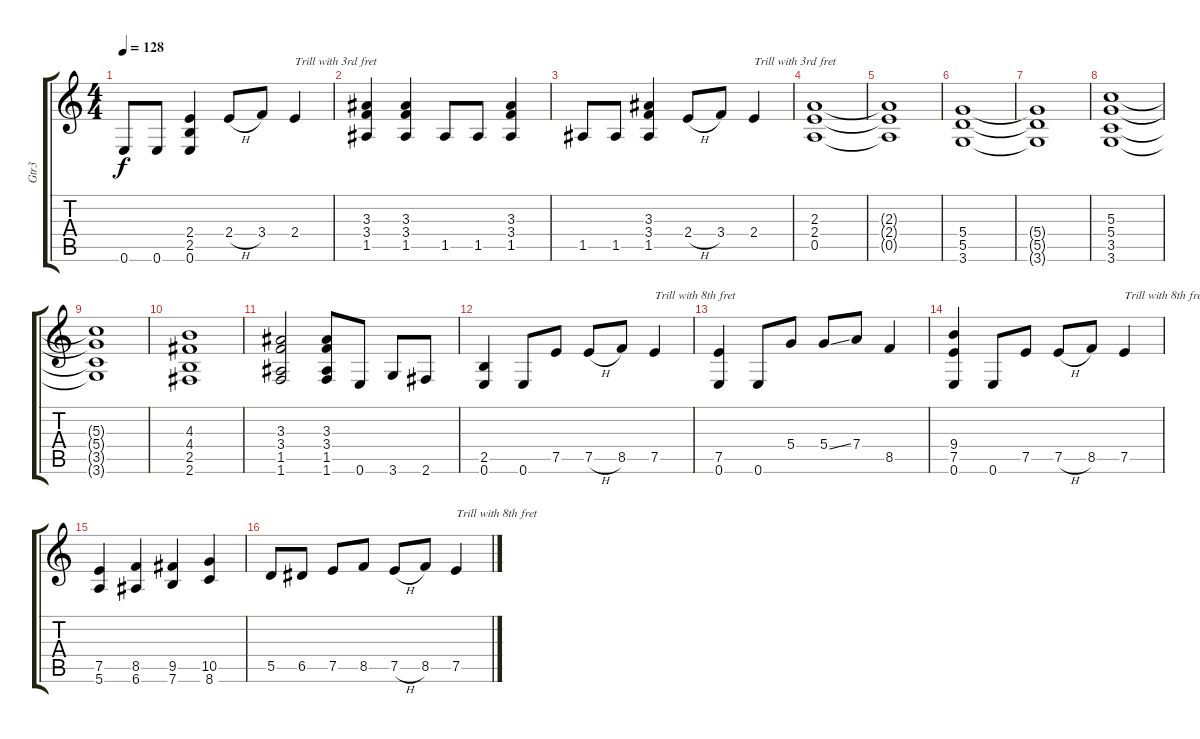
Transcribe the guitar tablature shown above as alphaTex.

\track ("Gtr3" "Gtr3") {instrument distortionguitar}
\staff {score tabs}
\tuning (E4 B3 G3 D3 A2 E2) {hide}
\ts (4 4)
\tempo 128
\clef g2
\ks c
0.6.8{dy f} 0.6.8 (2.4 2.5 0.6).4 2.4{h}.8 3.4.8 2.4.4{txt "Trill with 3rd fret"} |
(3.3 3.4 1.5).4 (3.3 3.4 1.5).4 1.5.8 1.5.8 (3.3 3.4 1.5).4 |
1.5.8 1.5.8 (3.3 3.4 1.5).4 2.4{h}.8 3.4.8 2.4.4{txt "Trill with 3rd fret"} |
(2.3 2.4 0.5).1 |
(2.3{t} 2.4{t} 0.5{t}).1 |
(5.4 5.5 3.6).1 |
(5.4{t} 5.5{t} 3.6{t}).1 |
(5.3 5.4 3.5 3.6).1 |
(5.3{t} 5.4{t} 3.5{t} 3.6{t}).1 |
(4.3 4.4 2.5 2.6).1 |
(3.3 3.4 1.5 1.6).2 (3.3 3.4 1.5 1.6).8 0.6.8 3.6.8 2.6.8 |
(2.5 0.6).4 0.6.8 7.5.8 7.5{h}.8 8.5.8 7.5.4{txt "Trill with 8th fret"} |
(7.5 0.6).4 0.6.8 5.4.8 5.4{ss}.8 7.4.8 8.5.4 |
(9.4 7.5 0.6).4 0.6.8 7.5.8 7.5{h}.8 8.5.8 7.5.4{txt "Trill with 8th fret"} |
(7.5 5.6).4 (8.5 6.6).4 (9.5 7.6).4 (10.5 8.6).4 |
5.5.8 6.5.8 7.5.8 8.5.8 7.5{h}.8 8.5.8 7.5.4{txt "Trill with 8th fret"}
